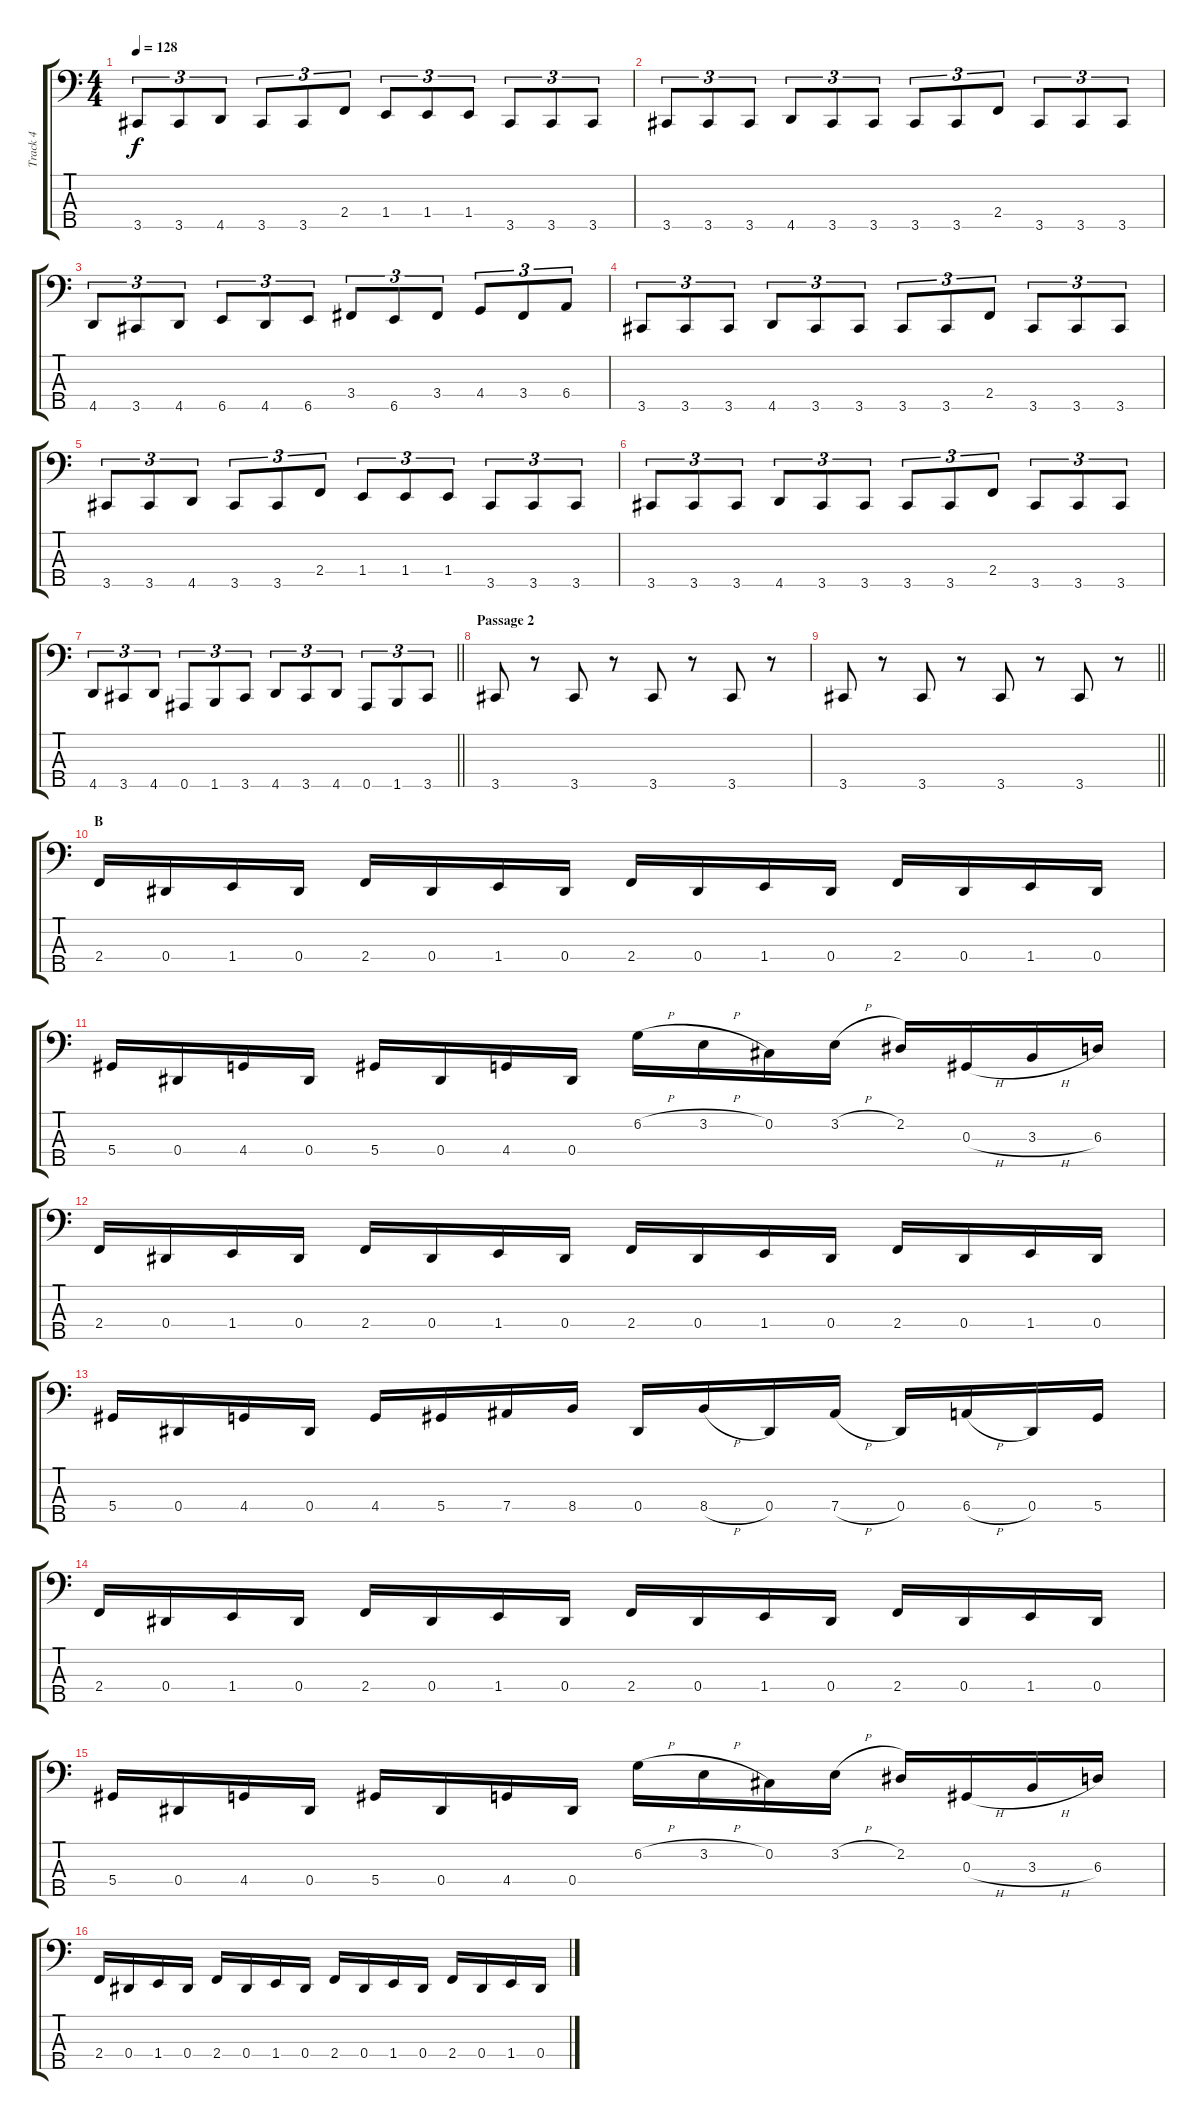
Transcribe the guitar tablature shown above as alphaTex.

\track ("Track 4" "Track 4") {instrument electricbassfinger}
\staff {score tabs}
\tuning (Gb2 Db2 Ab1 Eb1 Bb0) {hide}
\ts (4 4)
\tempo 128
\clef f4
\ks c
3.5.8{tu (3 2) dy f} 3.5.8{tu (3 2)} 4.5.8{tu (3 2)} 3.5.8{tu (3 2)} 3.5.8{tu (3 2)} 2.4.8{tu (3 2)} 1.4.8{tu (3 2)} 1.4.8{tu (3 2)} 1.4.8{tu (3 2)} 3.5.8{tu (3 2)} 3.5.8{tu (3 2)} 3.5.8{tu (3 2)} |
3.5.8{tu (3 2)} 3.5.8{tu (3 2)} 3.5.8{tu (3 2)} 4.5.8{tu (3 2)} 3.5.8{tu (3 2)} 3.5.8{tu (3 2)} 3.5.8{tu (3 2)} 3.5.8{tu (3 2)} 2.4.8{tu (3 2)} 3.5.8{tu (3 2)} 3.5.8{tu (3 2)} 3.5.8{tu (3 2)} |
4.5.8{tu (3 2)} 3.5.8{tu (3 2)} 4.5.8{tu (3 2)} 6.5.8{tu (3 2)} 4.5.8{tu (3 2)} 6.5.8{tu (3 2)} 3.4.8{tu (3 2)} 6.5.8{tu (3 2)} 3.4.8{tu (3 2)} 4.4.8{tu (3 2)} 3.4.8{tu (3 2)} 6.4.8{tu (3 2)} |
3.5.8{tu (3 2)} 3.5.8{tu (3 2)} 3.5.8{tu (3 2)} 4.5.8{tu (3 2)} 3.5.8{tu (3 2)} 3.5.8{tu (3 2)} 3.5.8{tu (3 2)} 3.5.8{tu (3 2)} 2.4.8{tu (3 2)} 3.5.8{tu (3 2)} 3.5.8{tu (3 2)} 3.5.8{tu (3 2)} |
3.5.8{tu (3 2)} 3.5.8{tu (3 2)} 4.5.8{tu (3 2)} 3.5.8{tu (3 2)} 3.5.8{tu (3 2)} 2.4.8{tu (3 2)} 1.4.8{tu (3 2)} 1.4.8{tu (3 2)} 1.4.8{tu (3 2)} 3.5.8{tu (3 2)} 3.5.8{tu (3 2)} 3.5.8{tu (3 2)} |
3.5.8{tu (3 2)} 3.5.8{tu (3 2)} 3.5.8{tu (3 2)} 4.5.8{tu (3 2)} 3.5.8{tu (3 2)} 3.5.8{tu (3 2)} 3.5.8{tu (3 2)} 3.5.8{tu (3 2)} 2.4.8{tu (3 2)} 3.5.8{tu (3 2)} 3.5.8{tu (3 2)} 3.5.8{tu (3 2)} |
\barLineRight lightlight
4.5.8{tu (3 2)} 3.5.8{tu (3 2)} 4.5.8{tu (3 2)} 0.5.8{tu (3 2)} 1.5.8{tu (3 2)} 3.5.8{tu (3 2)} 4.5.8{tu (3 2)} 3.5.8{tu (3 2)} 4.5.8{tu (3 2)} 0.5.8{tu (3 2)} 1.5.8{tu (3 2)} 3.5.8{tu (3 2)} |
\section ("" "Passage 2")
3.5.8 r.8 3.5.8 r.8 3.5.8 r.8 3.5.8 r.8 |
\barLineRight lightlight
3.5.8 r.8 3.5.8 r.8 3.5.8 r.8 3.5.8 r.8 |
\section ("" "B")
2.4.16 0.4.16 1.4.16 0.4.16 2.4.16 0.4.16 1.4.16 0.4.16 2.4.16 0.4.16 1.4.16 0.4.16 2.4.16 0.4.16 1.4.16 0.4.16 |
5.4.16 0.4.16 4.4.16 0.4.16 5.4.16 0.4.16 4.4.16 0.4.16 6.2{h}.16 3.2{h}.16 0.2.16 3.2{h}.16 2.2.16 0.3{h}.16 3.3{h}.16 6.3.16 |
2.4.16 0.4.16 1.4.16 0.4.16 2.4.16 0.4.16 1.4.16 0.4.16 2.4.16 0.4.16 1.4.16 0.4.16 2.4.16 0.4.16 1.4.16 0.4.16 |
5.4.16 0.4.16 4.4.16 0.4.16 4.4.16 5.4.16 7.4.16 8.4.16 0.4.16 8.4{h}.16 0.4.16 7.4{h}.16 0.4.16 6.4{h}.16 0.4.16 5.4.16 |
2.4.16 0.4.16 1.4.16 0.4.16 2.4.16 0.4.16 1.4.16 0.4.16 2.4.16 0.4.16 1.4.16 0.4.16 2.4.16 0.4.16 1.4.16 0.4.16 |
5.4.16 0.4.16 4.4.16 0.4.16 5.4.16 0.4.16 4.4.16 0.4.16 6.2{h}.16 3.2{h}.16 0.2.16 3.2{h}.16 2.2.16 0.3{h}.16 3.3{h}.16 6.3.16 |
2.4.16 0.4.16 1.4.16 0.4.16 2.4.16 0.4.16 1.4.16 0.4.16 2.4.16 0.4.16 1.4.16 0.4.16 2.4.16 0.4.16 1.4.16 0.4.16
